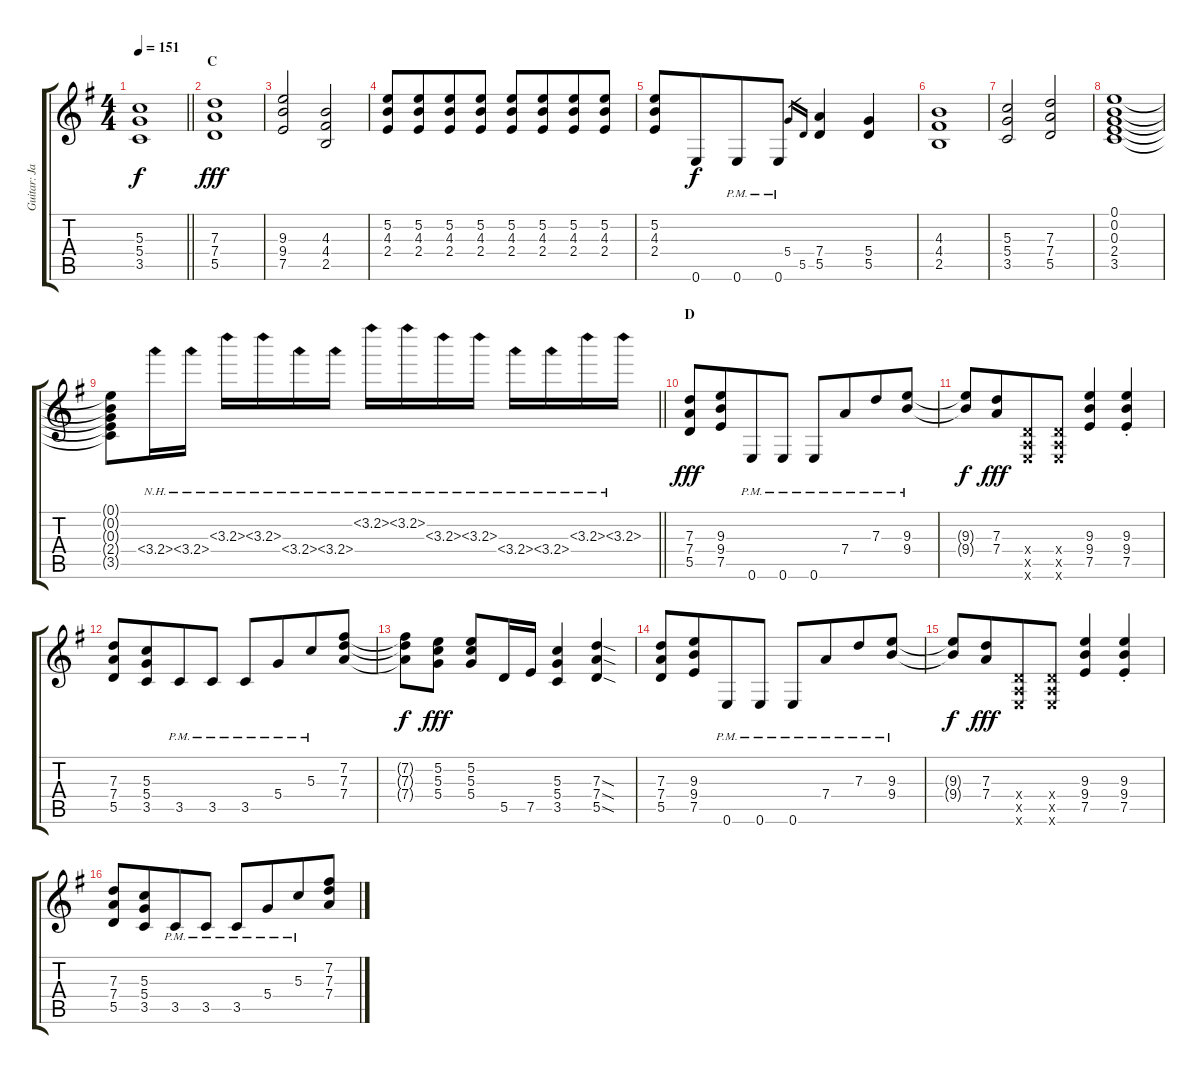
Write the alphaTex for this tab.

\track ("Guitar: Jake I" "Guitar: Ja") {instrument overdrivenguitar}
\staff {score tabs}
\tuning (E4 B3 G3 D3 A2 E2) {hide}
\ts (4 4)
\tempo 151
\clef g2
\barLineRight lightlight
\ks g
(5.3{t} 5.4{t} 3.5{t}).1{dy f} |
\section ("" "C")
(7.3 7.4 5.5).1{dy fff} |
(9.3 9.4 7.5).2 (4.3 4.4 2.5).2 |
(5.2 4.3 2.4).8 (5.2 4.3 2.4).8{beam merge} (5.2 4.3 2.4).8 (5.2 4.3 2.4).8 (5.2 4.3 2.4).8 (5.2 4.3 2.4).8{beam merge} (5.2 4.3 2.4).8 (5.2 4.3 2.4).8 |
(5.2 4.3 2.4).8 0.6.8{dy f beam merge} 0.6{pm}.8 0.6{pm}.8 5.4.16{gr} 5.5.16{gr} (7.4 5.5).4 (5.4 5.5).4 |
(4.3 4.4 2.5).1 |
(5.3 5.4 3.5).2 (7.3 7.4 5.5).2 |
(0.1 0.2 0.3 2.4 3.5).1 |
\barLineRight lightlight
(0.1{t} 0.2{t} 0.3{t} 2.4{t} 3.5{t}).8 3.4{nh}.16 3.4{nh}.16 3.3{nh}.16 3.3{nh}.16 3.4{nh}.16 3.4{nh}.16 3.2{nh}.16 3.2{nh}.16 3.3{nh}.16 3.3{nh}.16 3.4{nh}.16 3.4{nh}.16 3.3{nh}.16 3.3{nh}.16 |
\section ("" "D")
(7.3 7.4 5.5).8{dy fff} (9.3 9.4 7.5).8{beam merge} 0.6{pm}.8 0.6{pm}.8 0.6{pm}.8 7.4{pm}.8{beam merge} 7.3{pm}.8 (9.3{pm} 9.4{pm}).8 |
(9.3{t} 9.4{t}).8{dy f} (7.3 7.4).8{dy fff beam merge} (0.4{x} 0.5{x} 0.6{x}).8 (0.4{x} 0.5{x} 0.6{x}).8 (9.3 9.4 7.5).4 (9.3{st} 9.4{st} 7.5{st}).4 |
(7.3 7.4 5.5).8 (5.3 5.4 3.5).8{beam merge} 3.5{pm}.8 3.5{pm}.8 3.5{pm}.8 5.4{pm}.8{beam merge} 5.3{pm}.8 (7.2 7.3 7.4).8 |
(7.2{t} 7.3{t} 7.4{t}).8{dy f} (5.2 5.3 5.4).8{dy fff} (5.2 5.3 5.4).8 5.5.16 7.5.16 (5.3 5.4 3.5).4 (7.3{sod} 7.4{sod} 5.5{sod}).4 |
(7.3 7.4 5.5).8 (9.3 9.4 7.5).8{beam merge} 0.6{pm}.8 0.6{pm}.8 0.6{pm}.8 7.4{pm}.8{beam merge} 7.3{pm}.8 (9.3{pm} 9.4{pm}).8 |
(9.3{t} 9.4{t}).8{dy f} (7.3 7.4).8{dy fff beam merge} (0.4{x} 0.5{x} 0.6{x}).8 (0.4{x} 0.5{x} 0.6{x}).8 (9.3 9.4 7.5).4 (9.3{st} 9.4{st} 7.5{st}).4 |
(7.3 7.4 5.5).8 (5.3 5.4 3.5).8{beam merge} 3.5{pm}.8 3.5{pm}.8 3.5{pm}.8 5.4{pm}.8{beam merge} 5.3{pm}.8 (7.2 7.3 7.4).8
